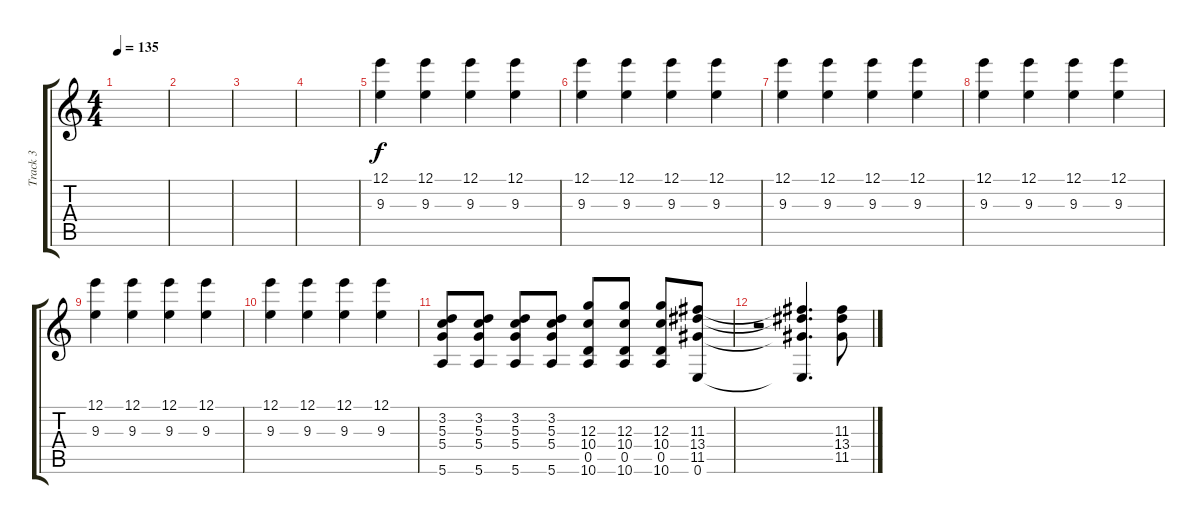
\track ("Track 3" "Track 3") {instrument acousticguitarsteel}
\staff {score tabs}
\tuning (E4 B3 G3 D3 A2 E2) {hide}
\ts (4 4)
\tempo 135
\clef g2
\ks c
|
|
|
|
(12.1 9.3).4{volume 8} (12.1 9.3).4 (12.1 9.3).4 (12.1 9.3).4 |
(12.1 9.3).4 (12.1 9.3).4 (12.1 9.3).4 (12.1 9.3).4 |
(12.1 9.3).4 (12.1 9.3).4 (12.1 9.3).4 (12.1 9.3).4 |
(12.1 9.3).4 (12.1 9.3).4 (12.1 9.3).4 (12.1 9.3).4 |
(12.1 9.3).4 (12.1 9.3).4 (12.1 9.3).4 (12.1 9.3).4 |
(12.1 9.3).4 (12.1 9.3).4 (12.1 9.3).4 (12.1 9.3).4 |
(3.2 5.3 5.4 5.6).8 (3.2 5.3 5.4 5.6).8 (3.2 5.3 5.4 5.6).8 (3.2 5.3 5.4 5.6).8 (12.3 10.4 0.5 10.6).8 (12.3 10.4 0.5 10.6).8 (12.3 10.4 0.5 10.6).8 (11.3 13.4 11.5 0.6).8 |
r.2 (11.3{t} 13.4{t} 11.5{t} 0.6{t}).4{d} (11.3 13.4 11.5).8
